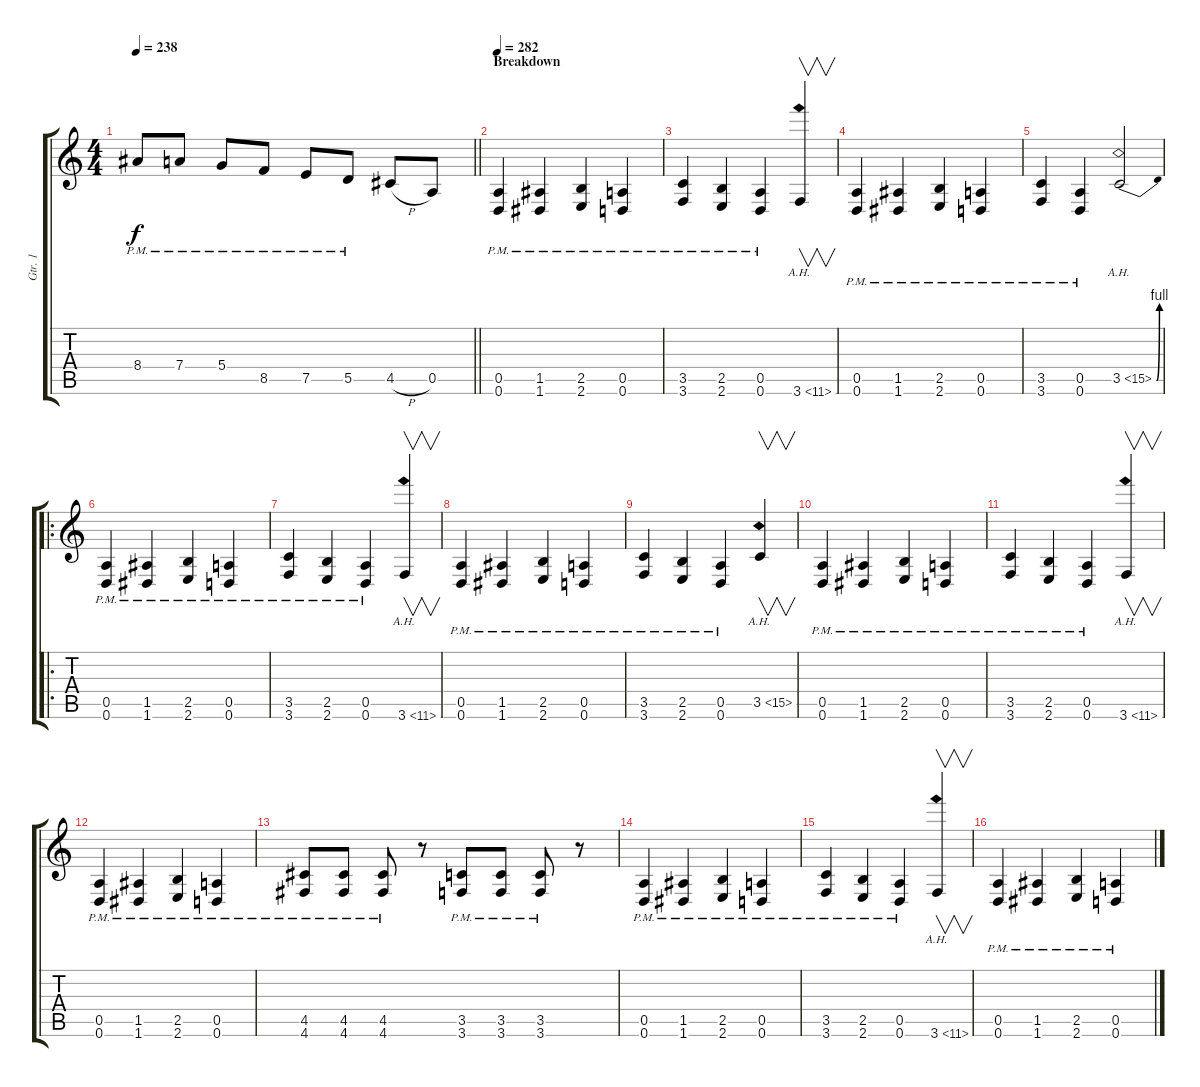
\track ("Gtr. 1" "Gtr. 1") {instrument distortionguitar}
\staff {score tabs}
\tuning (E4 B3 G3 D3 A2 D2) {hide}
\ts (4 4)
\tempo 238
\clef g2
\barLineRight lightlight
\ks c
8.4{pm}.8{dy f} 7.4{pm}.8 5.4{pm}.8 8.5{pm}.8 7.5{pm}.8 5.5{pm}.8 4.5{h}.8 0.5.8 |
\section ("" "Breakdown")
\tempo 282
(0.5{pm} 0.6{pm}).4 (1.5{pm} 1.6{pm}).4 (2.5{pm} 2.6{pm}).4 (0.5{pm} 0.6{pm}).4 |
(3.5{pm} 3.6{pm}).4 (2.5{pm} 2.6{pm}).4 (0.5{pm} 0.6{pm}).4 3.6{ah 8}.4{v} |
(0.5{pm} 0.6{pm}).4 (1.5{pm} 1.6{pm}).4 (2.5{pm} 2.6{pm}).4 (0.5{pm} 0.6{pm}).4 |
(3.5{pm} 3.6{pm}).4 (0.5{pm} 0.6{pm}).4 3.5{be (bend 0 0 60 4) ah 12}.2 |
\ro
(0.5{pm} 0.6{pm}).4 (1.5{pm} 1.6{pm}).4 (2.5{pm} 2.6{pm}).4 (0.5{pm} 0.6{pm}).4 |
(3.5{pm} 3.6{pm}).4 (2.5{pm} 2.6{pm}).4 (0.5{pm} 0.6{pm}).4 3.6{ah 8}.4{v} |
(0.5{pm} 0.6{pm}).4 (1.5{pm} 1.6{pm}).4 (2.5{pm} 2.6{pm}).4 (0.5{pm} 0.6{pm}).4 |
(3.5{pm} 3.6{pm}).4 (2.5{pm} 2.6{pm}).4 (0.5{pm} 0.6{pm}).4 3.5{ah 12}.4{v} |
(0.5{pm} 0.6{pm}).4 (1.5{pm} 1.6{pm}).4 (2.5{pm} 2.6{pm}).4 (0.5{pm} 0.6{pm}).4 |
(3.5{pm} 3.6{pm}).4 (2.5{pm} 2.6{pm}).4 (0.5{pm} 0.6{pm}).4 3.6{ah 8}.4{v} |
(0.5{pm} 0.6{pm}).4 (1.5{pm} 1.6{pm}).4 (2.5{pm} 2.6{pm}).4 (0.5{pm} 0.6{pm}).4 |
(4.5{pm} 4.6{pm}).8 (4.5{pm} 4.6{pm}).8 (4.5{pm} 4.6{pm}).8 r.8 (3.5{pm} 3.6{pm}).8 (3.5{pm} 3.6{pm}).8 (3.5{pm} 3.6{pm}).8 r.8 |
(0.5{pm} 0.6{pm}).4 (1.5{pm} 1.6{pm}).4 (2.5{pm} 2.6{pm}).4 (0.5{pm} 0.6{pm}).4 |
(3.5{pm} 3.6{pm}).4 (2.5{pm} 2.6{pm}).4 (0.5{pm} 0.6{pm}).4 3.6{ah 8}.4{v} |
(0.5{pm} 0.6{pm}).4 (1.5{pm} 1.6{pm}).4 (2.5{pm} 2.6{pm}).4 (0.5{pm} 0.6{pm}).4
